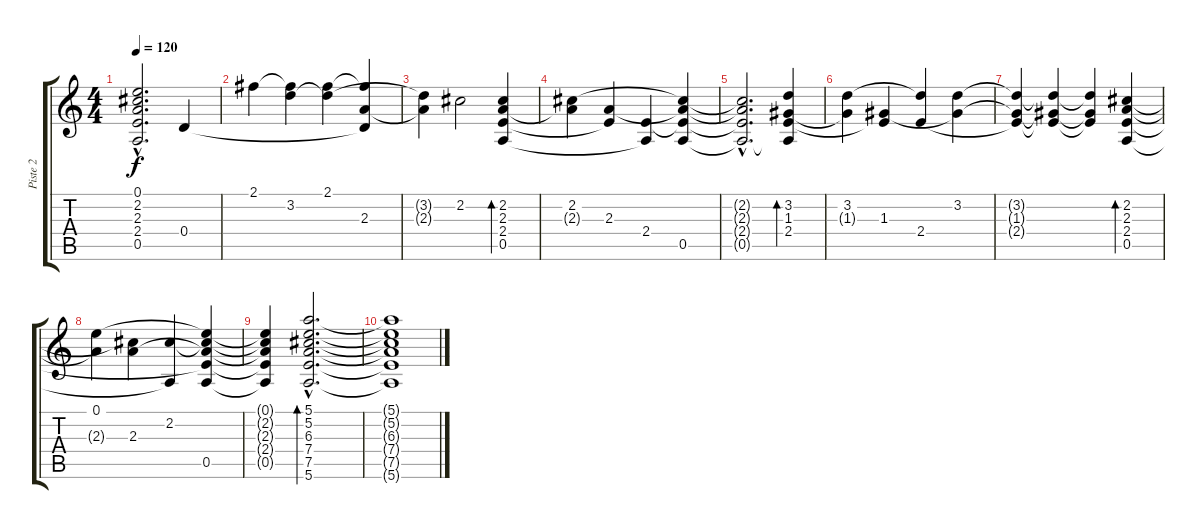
\track ("Piste 2" "Piste 2") {instrument acousticguitarnylon}
\staff {score tabs}
\tuning (E4 B3 G3 D3 A2 E2) {hide}
\ts (4 4)
\tempo 120
\clef g2
\ks c
(0.1{hac t} 2.2{hac t} 2.3{hac t} 2.4{hac t} 0.5{hac t}).2{d dy f} 0.4.4 |
2.1.4 (2.1{t} 3.2).4 (2.1 3.2{t}).4 (2.1{t} 2.3 0.4{t}).4 |
(3.2{t} 2.3{t}).4 2.2.2 (2.2 2.3 2.4 0.5).4{bd 240} |
(2.2 2.3{t}).4 (2.3 2.4{t}).4 (2.4 0.5{t}).4 (2.2{t} 2.3{t} 2.4{t} 0.5).4 |
(2.2{hac t} 2.3{hac t} 2.4{hac t} 0.5{hac t}).2{d} (3.2 1.3 2.4 0.5{t}).4{bd 240} |
(3.2 1.3{t}).4 (1.3 2.4{t}).4 (3.2{t} 2.4).4 (3.2 1.3{t}).4 |
(3.2{t} 1.3{t} 2.4{t}).4 (3.2{t} 1.3{t} 2.4{t}).4 (3.2{t} 1.3{t} 2.4{t}).4 (2.2 2.3 2.4 0.5).4{bd 480} |
(0.1 2.3{t}).4 (2.2{t} 2.3).4 (2.2 0.5{t}).4 (0.1{t} 2.2{t} 2.3{t} 2.4{t} 0.5).4 |
(0.1{t} 2.2{t} 2.3{t} 2.4{t} 0.5{t}).4 (5.1{hac} 5.2{hac} 6.3{hac} 7.4{hac} 7.5{hac} 5.6{hac}).2{d bd 480} |
(5.1{t} 5.2{t} 6.3{t} 7.4{t} 7.5{t} 5.6{t}).1
